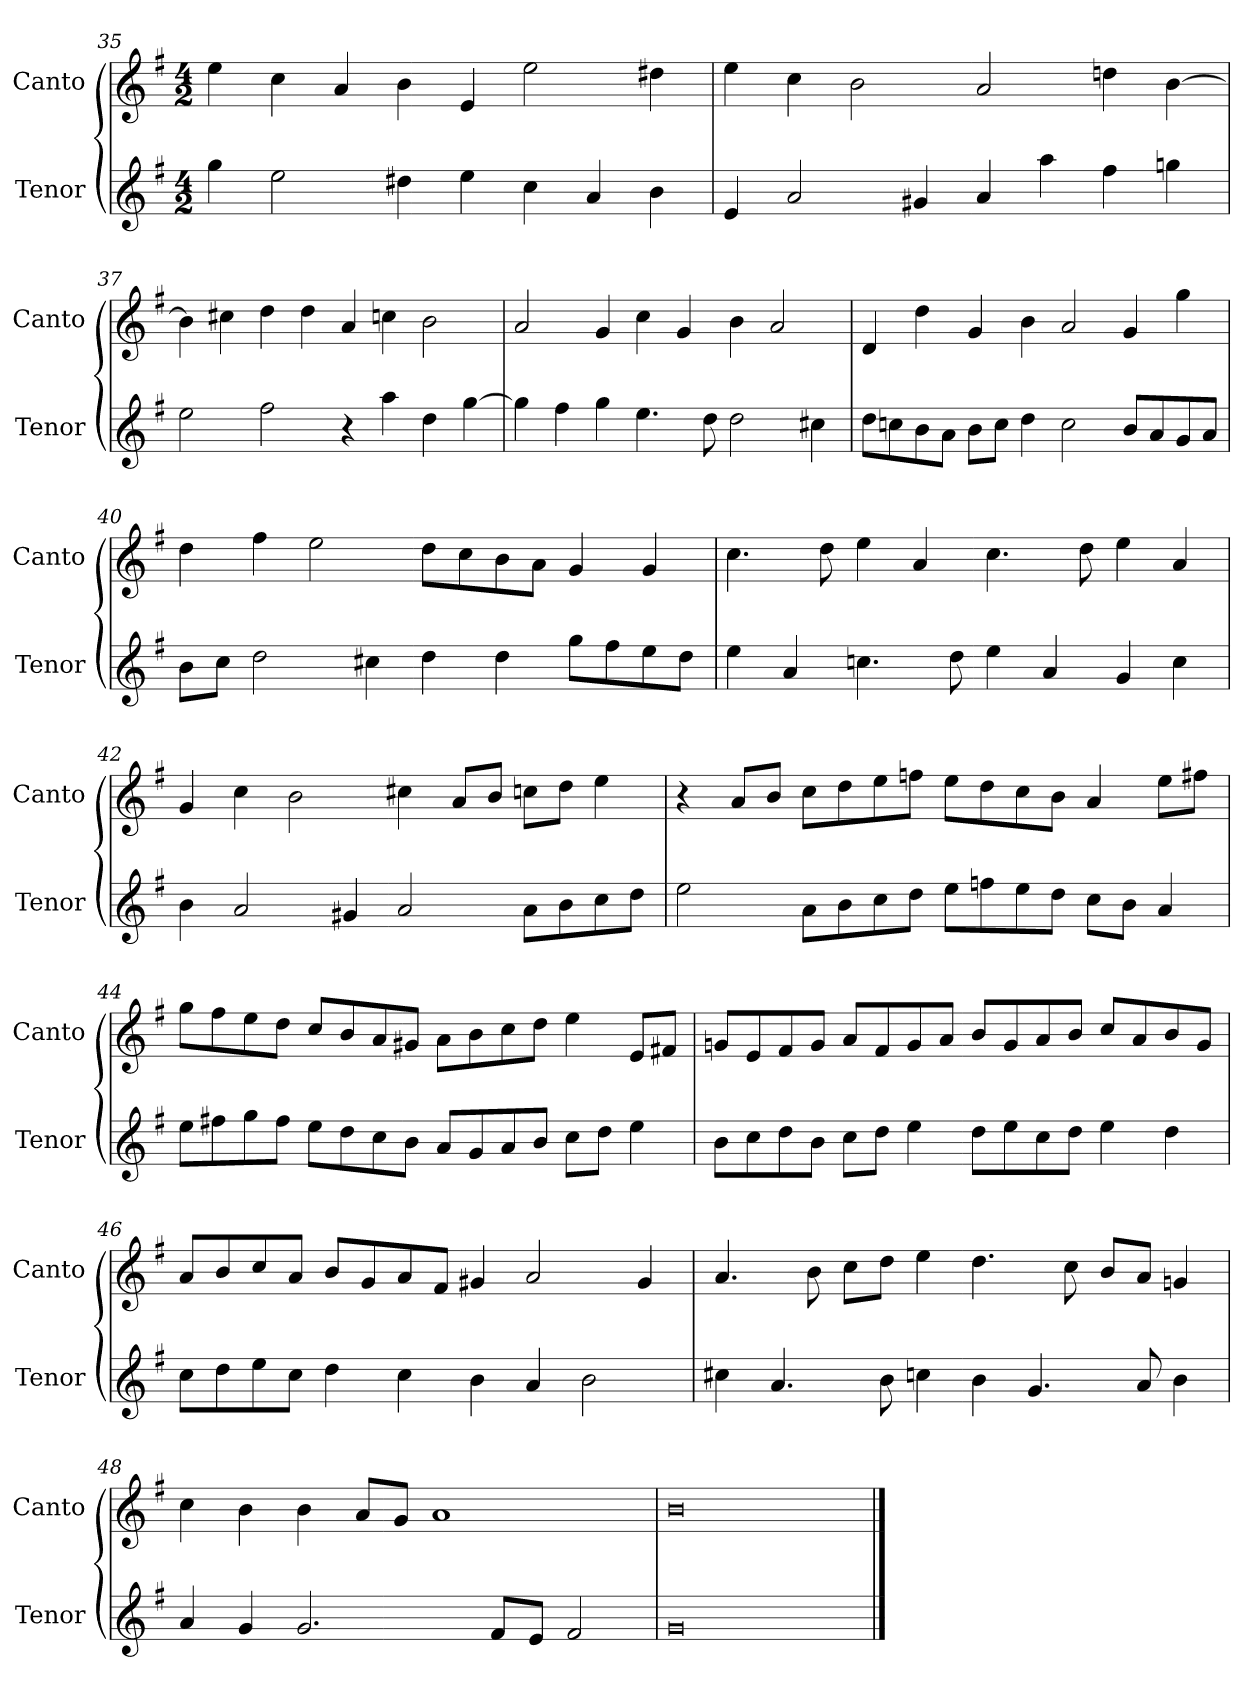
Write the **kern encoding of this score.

**kern	**kern
*part2	*part1
*staff2	*staff1
*I"Tenor	*I"Canto
*I'Tenor	*I'Canto
!!LO:LB:g=z
*clefG2	*clefG2
*ITrd1c2	*ITrd1c2
*k[b-]	*k[b-]
*F:	*F:
*M4/2	*M4/2
=35	=35
4ffi\	4ddi\
2ddi\	4b-i\
.	4gi/
4cc#Xi\	4ai\
4ddi\	4di/
4b-i\	2ddi\
4gi/	.
4ai\	4cc#Xi\
=36	=36
4di/	4ddi\
2gi/	4b-i\
.	2ai\
4f#Xi/	.
4gi/	2gi/
4ggi\	.
4eei\	4ccni\
4ffni\	[>4ai\
=37	=37
2ddi\	4ai\]
.	4bni\
2eei\	4cci\
.	4cci\
4r	4gi/
4ggi\	4b-Xi\
4cci\	2ai\
[>4ffi\	.
!!LO:LB:g=z
=38	=38
4ffi\]	2gi/
4eei\	.
4ffi\	4fi/
4.ddi\	4b-i\
.	4fi/
8cci\	.
2cci\	4ai\
.	2gi/
4bni\	.
=39	=39
8cci\L	4ci/
8b-Xi\	.
8ai\	4cci\
8gi\J	.
8ai\L	4fi/
8b-i\J	.
4cci\	4ai\
2b-i\	2gi/
8ai/L	4fi/
8gi/	.
8fi/	4ffi\
8gi/J	.
!!LO:LB:g=z
=40	=40
8ai\L	4cci\
8b-i\J	.
2cci\	4eei\
.	2ddi\
4bni\	.
4cci\	8cci\L
.	8b-i\
4cci\	8ai\
.	8gi\J
8ffi\L	4fi/
8eei\	.
8ddi\	4fi/
8cci\J	.
=41	=41
4ddi\	4.b-i\
4gi/	.
.	8cci\
4.b-Xi\	4ddi\
.	4gi/
8cci\	.
4ddi\	4.b-i\
4gi/	.
.	8cci\
4fi/	4ddi\
4b-i\	4gi/
!!LO:PB:g=z
=42	=42
4ai\	4fi/
2gi/	4b-i\
.	2ai\
4f#Xi/	.
2gi/	4bni\
.	8gi/L
.	8ai/J
8gi\L	8b-Xi\L
8ai\	8cci\J
8b-i\	4ddi\
8cci\J	.
=43	=43
2ddi\	4r
.	8gi/L
.	8ai/J
8gi\L	8b-i\L
8ai\	8cci\
8b-i\	8ddi\
8cci\J	8ee-Xi\J
8ddi\L	8ddi\L
8ee-Xi\	8cci\
8ddi\	8b-i\
8cci\J	8ai\J
8b-i\L	4gi/
8ai\J	.
4gi/	8ddi\L
.	8eeni\J
!!LO:LB:g=z
=44	=44
8ddi\L	8ffi\L
8eeni\	8eei\
8ffi\	8ddi\
8eei\J	8cci\J
8ddi\L	8b-i/L
8cci\	8ai/
8b-i\	8gi/
8ai\J	8f#Xi/J
8gi/L	8gi\L
8fi/	8ai\
8gi/	8b-i\
8ai/J	8cci\J
8b-i\L	4ddi\
8cci\J	.
4ddi\	8di/L
.	8eni/J
=45	=45
8ai\L	8fni/L
8b-i\	8di/
8cci\	8ei/
8ai\J	8fi/J
8b-i\L	8gi/L
8cci\J	8ei/
4ddi\	8fi/
.	8gi/J
8cci\L	8ai/L
8ddi\	8fi/
8b-i\	8gi/
8cci\J	8ai/J
4ddi\	8b-i/L
.	8gi/
4cci\	8ai/
.	8fi/J
!!LO:LB:g=z
=46	=46
8b-i\L	8gi/L
8cci\	8ai/
8ddi\	8b-i/
8b-i\J	8gi/J
4cci\	8ai/L
.	8fi/
4b-i\	8gi/
.	8ei/J
4ai\	4f#Xi/
4gi/	2gi/
2ai\	.
.	4f#i/
=47	=47
4bni\	4.gi/
4.gi/	.
.	8ai\
.	8b-i\L
8ai\	8cci\J
4b-Xi\	4ddi\
4ai\	4.cci\
4.fi/	.
.	8b-i\
.	8ai/L
8gi/	8gi/J
4ai\	4fni/
!!LO:LB:g=z
=48	=48
4gi/	4b-i\
4fi/	4ai\
2.fi/	4ai\
.	8gi/L
.	8fi/J
.	1gi
8ei/L	.
8di/J	.
2ei/	.
=49	=49
0fi	0ai
==	==
*-	*-
